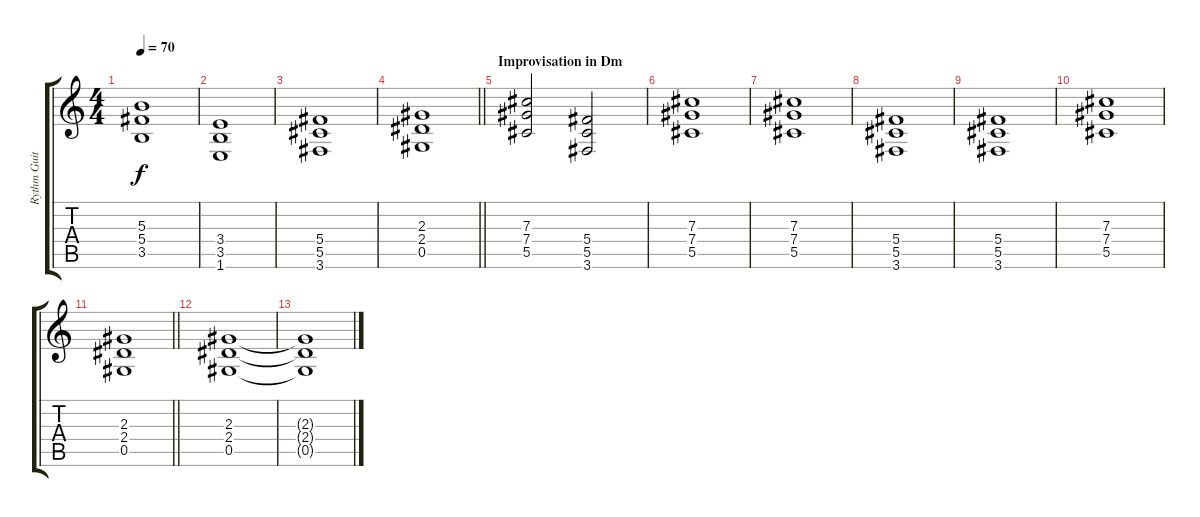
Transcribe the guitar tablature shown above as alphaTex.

\track ("Rythm Guitar (Gilby)" "Rythm Guit") {instrument overdrivenguitar}
\staff {score tabs}
\tuning (Eb4 Bb3 Gb3 Db3 Ab2 Eb2) {hide}
\ts (4 4)
\tempo 70
\clef g2
\ks c
(5.3 5.4 3.5).1{dy f} |
(3.4 3.5 1.6).1 |
(5.4 5.5 3.6).1 |
\barLineRight lightlight
(2.3 2.4 0.5).1 |
\section ("" "Improvisation in Dm")
(7.3 7.4 5.5).2 (5.4 5.5 3.6).2 |
(7.3 7.4 5.5).1 |
(7.3 7.4 5.5).1 |
(5.4 5.5 3.6).1 |
(5.4 5.5 3.6).1 |
(7.3 7.4 5.5).1 |
\barLineRight lightlight
(2.3 2.4 0.5).1 |
(2.3 2.4 0.5).1 |
(2.3{t} 2.4{t} 0.5{t}).1
